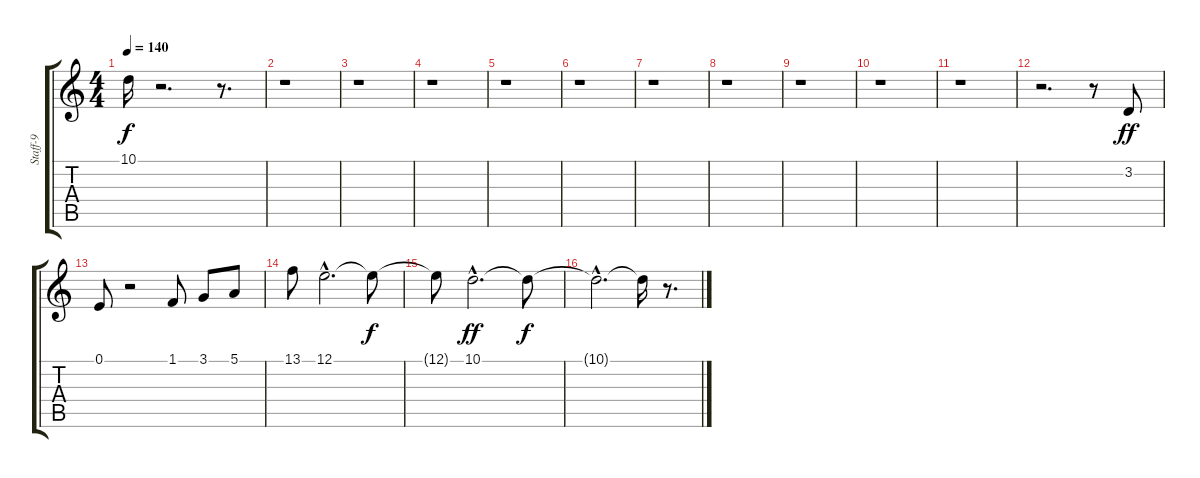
\track ("Staff-9" "Staff-9") {instrument stringensemble1}
\staff {score tabs}
\tuning (E4 B3 G3 D3 A2 E2) {hide}
\ts (4 4)
\tempo 140
\clef g2
\ks c
10.1{t}.16{dy f} r.2{d} r.8{d} |
r.1 |
r.1 |
r.1 |
r.1 |
r.1 |
r.1 |
r.1 |
r.1 |
r.1 |
r.1 |
r.2{d} r.8 3.2.8{dy ff volume 16} |
0.1.8 r.2 1.1.8 3.1.8 5.1.8 |
13.1.8 12.1{hac}.2{d} 12.1{t}.8{dy f} |
12.1{t}.8 10.1{hac}.2{d dy ff} 10.1{t}.8{dy f} |
10.1{hac t}.2{d} 10.1{t}.16 r.8{d}
